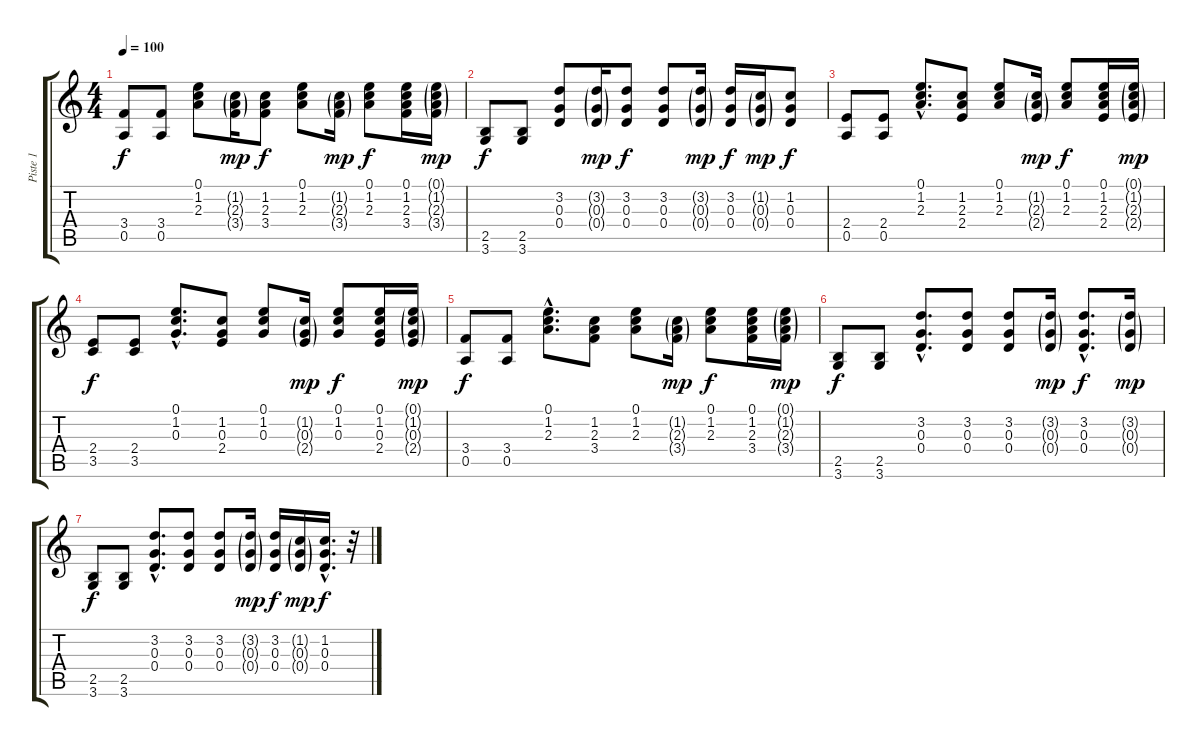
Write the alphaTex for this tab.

\track ("Piste 1" "Piste 1") {instrument acousticguitarsteel}
\staff {score tabs}
\tuning (E4 B3 G3 D3 A2 E2) {hide}
\ts (4 4)
\tempo 100
\clef g2
\ks c
(3.4 0.5).8{dy f} (3.4 0.5).8 (0.1 1.2 2.3).8 (1.2{g} 2.3{g} 3.4{g}).16{dy mp} (1.2 2.3 3.4).8{dy f} (0.1 1.2 2.3).8 (1.2{g} 2.3{g} 3.4{g}).16{dy mp} (0.1 1.2 2.3).8{dy f} (0.1 1.2 2.3 3.4).16 (0.1{g} 1.2{g} 2.3{g} 3.4{g}).16{dy mp} |
(2.5 3.6).8{dy f} (2.5 3.6).8 (3.2 0.3 0.4).8 (3.2{g} 0.3{g} 0.4{g}).16{dy mp} (3.2 0.3 0.4).8{dy f} (3.2 0.3 0.4).8 (3.2{g} 0.3{g} 0.4{g}).16{dy mp} (3.2 0.3 0.4).16{dy f} (1.2{g} 0.3{g} 0.4{g}).16{dy mp} (1.2 0.3 0.4).8{dy f} |
(2.4 0.5).8 (2.4 0.5).8 (0.1{hac} 1.2{hac} 2.3{hac}).8{d} (1.2 2.3 2.4).8 (0.1 1.2 2.3).8 (1.2{g} 2.3{g} 2.4{g}).16{dy mp} (0.1 1.2 2.3).8{dy f} (0.1 1.2 2.3 2.4).16 (0.1{g} 1.2{g} 2.3{g} 2.4{g}).16{dy mp} |
(2.4 3.5).8{dy f} (2.4 3.5).8 (0.1{hac} 1.2{hac} 0.3{hac}).8{d} (1.2 0.3 2.4).8 (0.1 1.2 0.3).8 (1.2{g} 0.3{g} 2.4{g}).16{dy mp} (0.1 1.2 0.3).8{dy f} (0.1 1.2 0.3 2.4).16 (0.1{g} 1.2{g} 0.3{g} 2.4{g}).16{dy mp} |
(3.4 0.5).8{dy f} (3.4 0.5).8 (0.1{hac} 1.2{hac} 2.3{hac}).8{d} (1.2 2.3 3.4).8 (0.1 1.2 2.3).8 (1.2{g} 2.3{g} 3.4{g}).16{dy mp} (0.1 1.2 2.3).8{dy f} (0.1 1.2 2.3 3.4).16 (0.1{g} 1.2{g} 2.3{g} 3.4{g}).16{dy mp} |
(2.5 3.6).8{dy f} (2.5 3.6).8 (3.2{hac} 0.3{hac} 0.4{hac}).8{d} (3.2 0.3 0.4).8 (3.2 0.3 0.4).8 (3.2{g} 0.3{g} 0.4{g}).16{dy mp} (3.2{hac} 0.3{hac} 0.4{hac}).8{d dy f} (3.2{g} 0.3{g} 0.4{g}).16{dy mp} |
(2.5 3.6).8{dy f} (2.5 3.6).8 (3.2{hac} 0.3{hac} 0.4{hac}).8{d} (3.2 0.3 0.4).8 (3.2 0.3 0.4).8 (3.2{g} 0.3{g} 0.4{g}).16{dy mp} (3.2 0.3 0.4).16{dy f} (1.2{g} 0.3{g} 0.4{g}).16{dy mp} (1.2{hac} 0.3{hac} 0.4{hac}).16{d dy f} r.32
